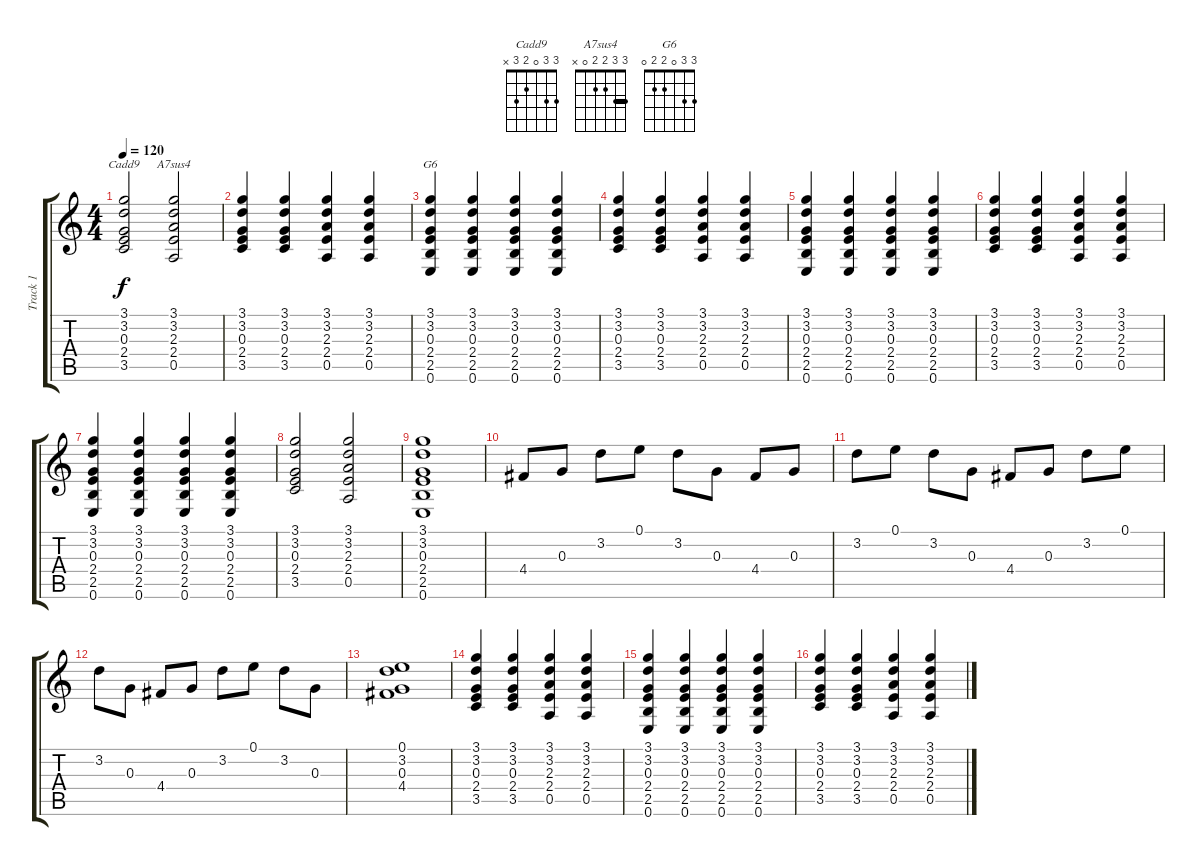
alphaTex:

\track ("Track 1" "Track 1") {instrument acousticguitarsteel}
\staff {score tabs}
\tuning (E4 B3 G3 D3 A2 E2) {hide}
\chord ("Cadd9" 3 3 0 2 3 x)
\chord ("A7sus4" 3 3 2 2 0 x) {barre 3}
\chord ("G6" 3 3 0 2 2 0)
\ts (4 4)
\tempo 120
\clef g2
\ks c
(3.1 3.2 0.3 2.4 3.5).2{ch "Cadd9" dy f} (3.1 3.2 2.3 2.4 0.5).2{ch "A7sus4"} |
(3.1 3.2 0.3 2.4 3.5).4 (3.1 3.2 0.3 2.4 3.5).4 (3.1 3.2 2.3 2.4 0.5).4 (3.1 3.2 2.3 2.4 0.5).4 |
(3.1 3.2 0.3 2.4 2.5 0.6).4{ch "G6"} (3.1 3.2 0.3 2.4 2.5 0.6).4 (3.1 3.2 0.3 2.4 2.5 0.6).4 (3.1 3.2 0.3 2.4 2.5 0.6).4 |
(3.1 3.2 0.3 2.4 3.5).4 (3.1 3.2 0.3 2.4 3.5).4 (3.1 3.2 2.3 2.4 0.5).4 (3.1 3.2 2.3 2.4 0.5).4 |
(3.1 3.2 0.3 2.4 2.5 0.6).4 (3.1 3.2 0.3 2.4 2.5 0.6).4 (3.1 3.2 0.3 2.4 2.5 0.6).4 (3.1 3.2 0.3 2.4 2.5 0.6).4 |
(3.1 3.2 0.3 2.4 3.5).4 (3.1 3.2 0.3 2.4 3.5).4 (3.1 3.2 2.3 2.4 0.5).4 (3.1 3.2 2.3 2.4 0.5).4 |
(3.1 3.2 0.3 2.4 2.5 0.6).4 (3.1 3.2 0.3 2.4 2.5 0.6).4 (3.1 3.2 0.3 2.4 2.5 0.6).4 (3.1 3.2 0.3 2.4 2.5 0.6).4 |
(3.1 3.2 0.3 2.4 3.5).2 (3.1 3.2 2.3 2.4 0.5).2 |
(3.1 3.2 0.3 2.4 2.5 0.6).1 |
4.4.8 0.3.8 3.2.8 0.1.8 3.2.8 0.3.8 4.4.8 0.3.8 |
3.2.8 0.1.8 3.2.8 0.3.8 4.4.8 0.3.8 3.2.8 0.1.8 |
3.2.8 0.3.8 4.4.8 0.3.8 3.2.8 0.1.8 3.2.8 0.3.8 |
(0.1 3.2 0.3 4.4).1 |
(3.1 3.2 0.3 2.4 3.5).4 (3.1 3.2 0.3 2.4 3.5).4 (3.1 3.2 2.3 2.4 0.5).4 (3.1 3.2 2.3 2.4 0.5).4 |
(3.1 3.2 0.3 2.4 2.5 0.6).4 (3.1 3.2 0.3 2.4 2.5 0.6).4 (3.1 3.2 0.3 2.4 2.5 0.6).4 (3.1 3.2 0.3 2.4 2.5 0.6).4 |
(3.1 3.2 0.3 2.4 3.5).4 (3.1 3.2 0.3 2.4 3.5).4 (3.1 3.2 2.3 2.4 0.5).4 (3.1 3.2 2.3 2.4 0.5).4
